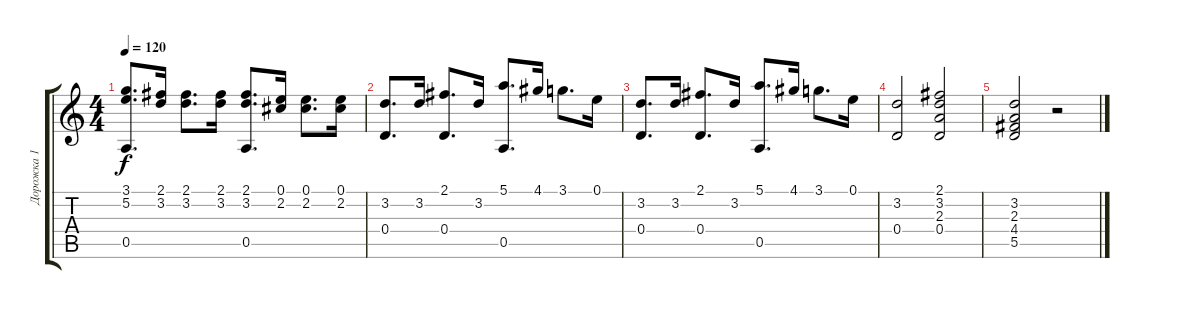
\track ("Дорожка 1" "Дорожка 1") {instrument acousticguitarnylon}
\staff {score tabs}
\tuning (E4 B3 G3 D3 A2 E2) {hide}
\ts (4 4)
\tempo 120
\clef g2
\ks c
(3.1 5.2 0.5).8{d dy f} (2.1 3.2).16 (2.1 3.2).8{d} (2.1 3.2).16 (2.1 3.2 0.5).8{d} (0.1 2.2).16 (0.1 2.2).8{d} (0.1 2.2).16 |
(3.2 0.4).8{d} 3.2.16 (2.1 0.4).8{d} 3.2.16 (5.1 0.5).8{d} 4.1.16 3.1.8{d} 0.1.16 |
(3.2 0.4).8{d} 3.2.16 (2.1 0.4).8{d} 3.2.16 (5.1 0.5).8{d} 4.1.16 3.1.8{d} 0.1.16 |
(3.2 0.4).2 (2.1 3.2 2.3 0.4).2 |
(3.2 2.3 4.4 5.5).2 r.2
